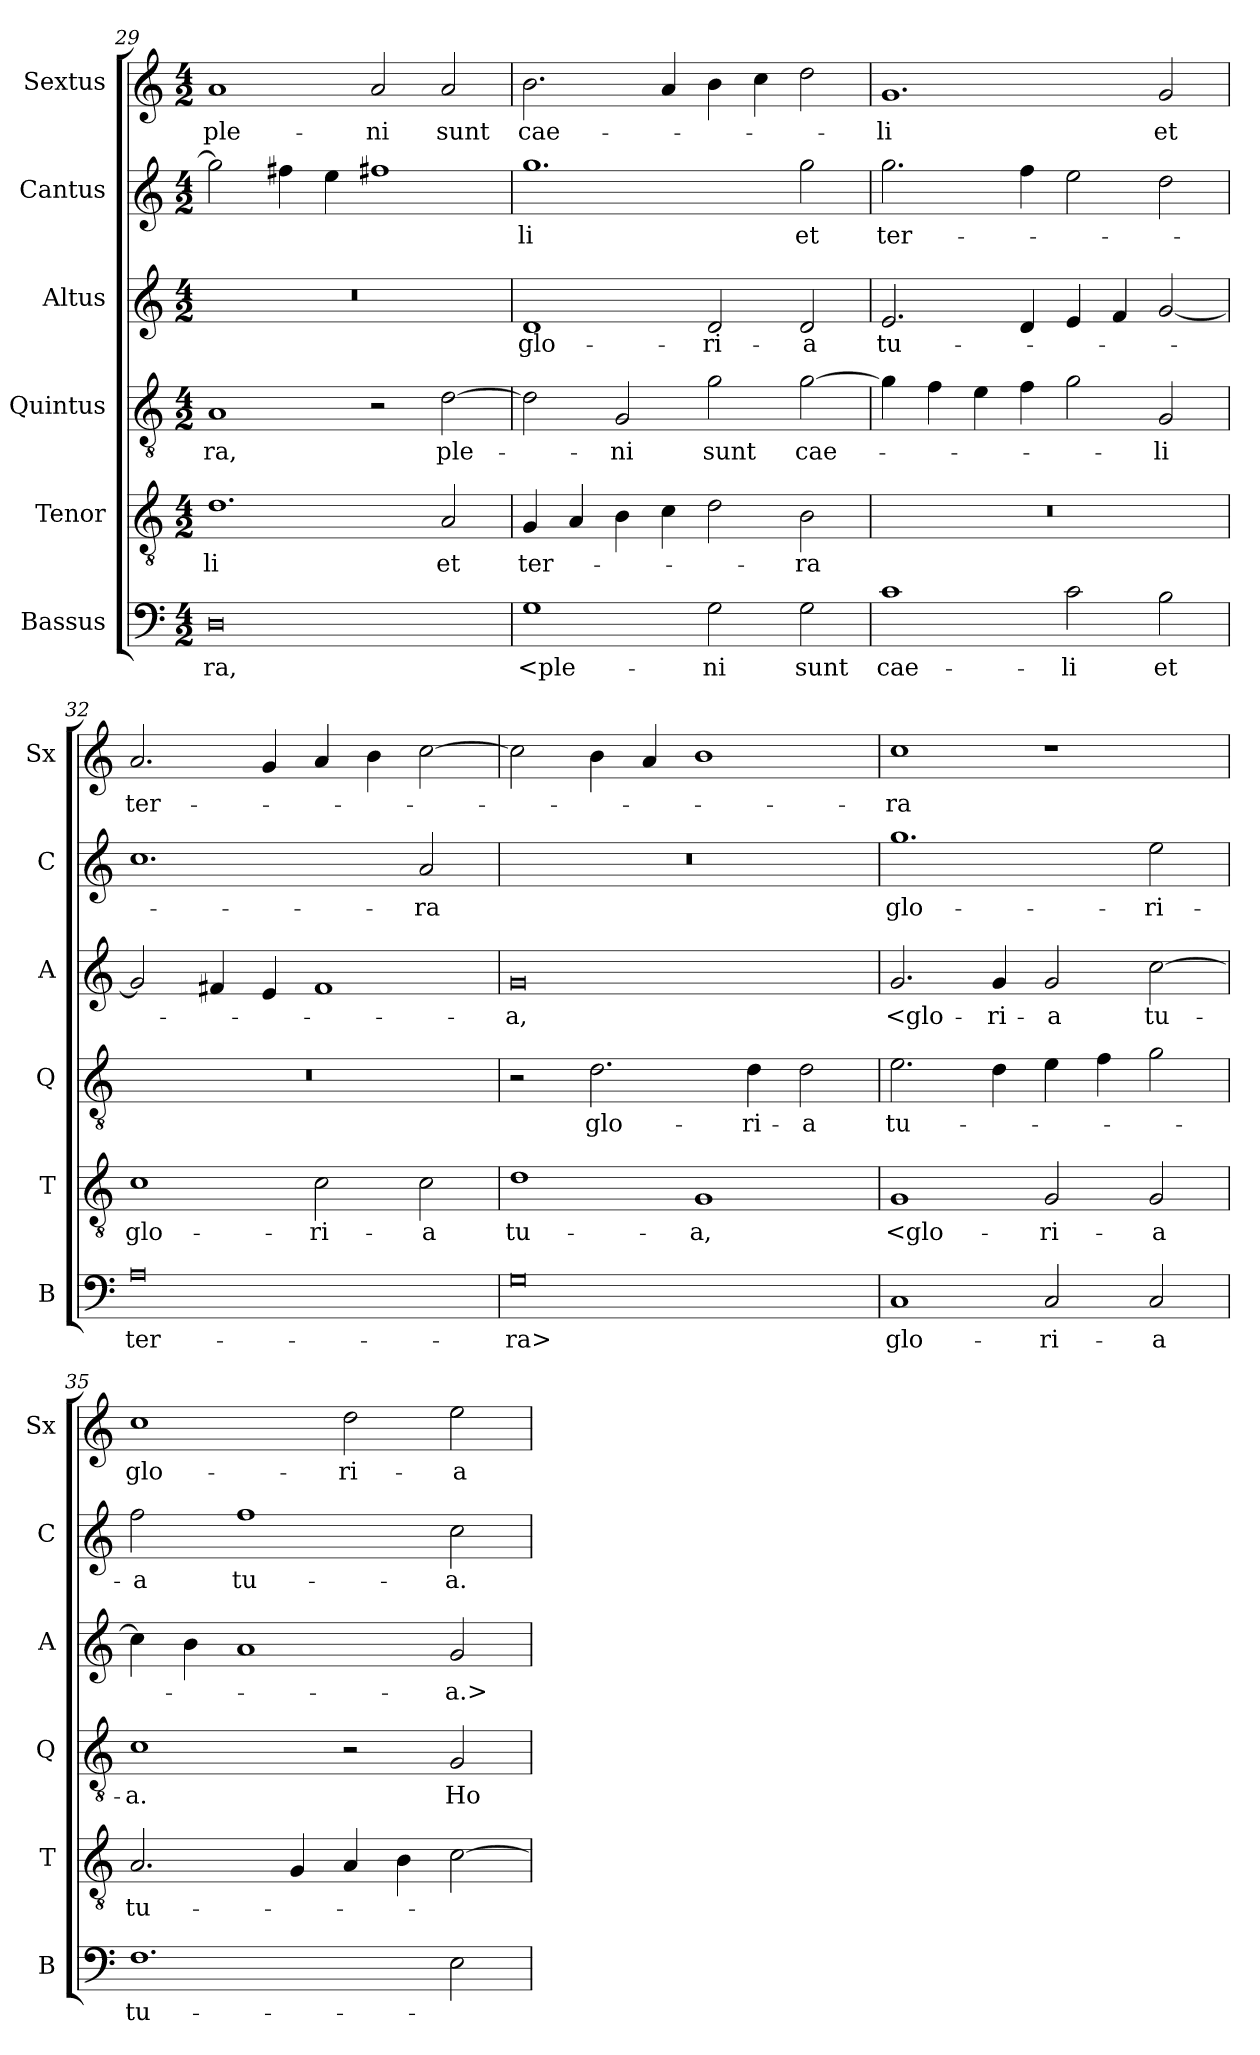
**kern	**text	**kern	**text	**kern	**text	**kern	**text	**kern	**text	**kern	**text
*part6	*part6	*part5	*part5	*part4	*part4	*part3	*part3	*part2	*part2	*part1	*part1
*staff6	*staff6	*staff5	*staff5	*staff4	*staff4	*staff3	*staff3	*staff2	*staff2	*staff1	*staff1
*I"Bassus	*	*I"Tenor	*	*I"Quintus	*	*I"Altus	*	*I"Cantus	*	*I"Sextus	*
*I'B	*	*I'T	*	*I'Q	*	*I'A	*	*I'C	*	*I'Sx	*
*clefF4	*	*clefGv2	*	*clefGv2	*	*clefG2	*	*clefG2	*	*clefG2	*
*	*	*ITrd7c12	*	*ITrd7c12	*	*	*	*	*	*	*
*k[]	*	*k[]	*	*k[]	*	*k[]	*	*k[]	*	*k[]	*
*C:	*	*C:	*	*C:	*	*C:	*	*C:	*	*C:	*
*M4/2	*	*M4/2	*	*M4/2	*	*M4/2	*	*M4/2	*	*M4/2	*
=29	=29	=29	=29	=29	=29	=29	=29	=29	=29	=29	=29
0D\	-ra,	1.D\	-li	1AA/	-ra,	0r	.	2gg\]	.	1a/	ple-
.	.	.	.	.	.	.	.	4ff#\	.	.	.
.	.	.	.	.	.	.	.	4ee\	.	.	.
.	.	.	.	2r	.	.	.	1ff#X\	.	2a/	-ni
.	.	2AA/	et	[2D\	ple-	.	.	.	.	2a/	sunt
=30	=30	=30	=30	=30	=30	=30	=30	=30	=30	=30	=30
1G\	<ple-	4GG/	ter-	2D\]	.	1d/	glo-	1.gg\	-li	2.b\	cae-
.	.	4AA/	.	.	.	.	.	.	.	.	.
.	.	4BB\	.	2GG/	-ni	.	.	.	.	.	.
.	.	4C\	.	.	.	.	.	.	.	4a/	.
2G\	-ni	2D\	.	2G\	sunt	2d/	-ri-	.	.	4b\	.
.	.	.	.	.	.	.	.	.	.	4cc\	.
2G\	sunt	2BB\	-ra	[2G\	cae-	2d/	-a	2gg\	et	2dd\	.
=31	=31	=31	=31	=31	=31	=31	=31	=31	=31	=31	=31
1c\	cae-	0r	.	4G\]	.	2.e/	tu-	2.gg\	ter-	1.g/	-li
.	.	.	.	4F\	.	.	.	.	.	.	.
.	.	.	.	4E\	.	.	.	.	.	.	.
.	.	.	.	4F\	.	4d/	.	4ff\	.	.	.
2c\	-li	.	.	2G\	.	4e/	.	2ee\	.	.	.
.	.	.	.	.	.	4f/	.	.	.	.	.
2B\	et	.	.	2GG/	-li	[2g/	.	2dd\	.	2g/	et
=32	=32	=32	=32	=32	=32	=32	=32	=32	=32	=32	=32
0A\	ter-	1C\	glo-	0r	.	2g/]	.	1.cc\	.	2.a/	ter-
.	.	.	.	.	.	4f#/	.	.	.	.	.
.	.	.	.	.	.	4e/	.	.	.	4g/	.
.	.	2C\	-ri-	.	.	1f#/	.	.	.	4a/	.
.	.	.	.	.	.	.	.	.	.	4b\	.
.	.	2C\	-a	.	.	.	.	2a/	-ra	[2cc\	.
=33	=33	=33	=33	=33	=33	=33	=33	=33	=33	=33	=33
0G\	-ra>	1D\	tu-	2r	.	0g/	-a,	0r	.	2cc\]	.
.	.	.	.	2.D\	glo-	.	.	.	.	4b\	.
.	.	.	.	.	.	.	.	.	.	4a/	.
.	.	1GG/	-a,	.	.	.	.	.	.	1b\	.
.	.	.	.	4D\	-ri-	.	.	.	.	.	.
.	.	.	.	2D\	-a	.	.	.	.	.	.
=34	=34	=34	=34	=34	=34	=34	=34	=34	=34	=34	=34
1C/	glo-	1GG/	<glo-	2.E\	tu-	2.g/	<glo-	1.gg\	glo-	1cc\	-ra
.	.	.	.	4D\	.	4g/	-ri-	.	.	.	.
2C/	-ri-	2GG/	-ri-	4E\	.	2g/	-a	.	.	1r	.
.	.	.	.	4F\	.	.	.	.	.	.	.
2C/	-a	2GG/	-a	2G\	.	[2cc\	tu-	2ee\	-ri-	.	.
=35	=35	=35	=35	=35	=35	=35	=35	=35	=35	=35	=35
1.F\	tu-	2.AA/	tu-	1C\	-a.	4cc\]	.	2ff\	-a	1cc\	glo-
.	.	.	.	.	.	4b\	.	.	.	.	.
.	.	.	.	.	.	1a/	.	1ff\	tu-	.	.
.	.	4GG/	.	.	.	.	.	.	.	.	.
.	.	4AA/	.	2r	.	.	.	.	.	2dd\	-ri-
.	.	4BB\	.	.	.	.	.	.	.	.	.
2E\	.	[2C\	.	2GG/	Ho-	2g/	-a.>	2cc\	-a.	2ee\	-a
=	=	=	=	=	=	=	=	=	=	=	=
*-	*-	*-	*-	*-	*-	*-	*-	*-	*-	*-	*-
